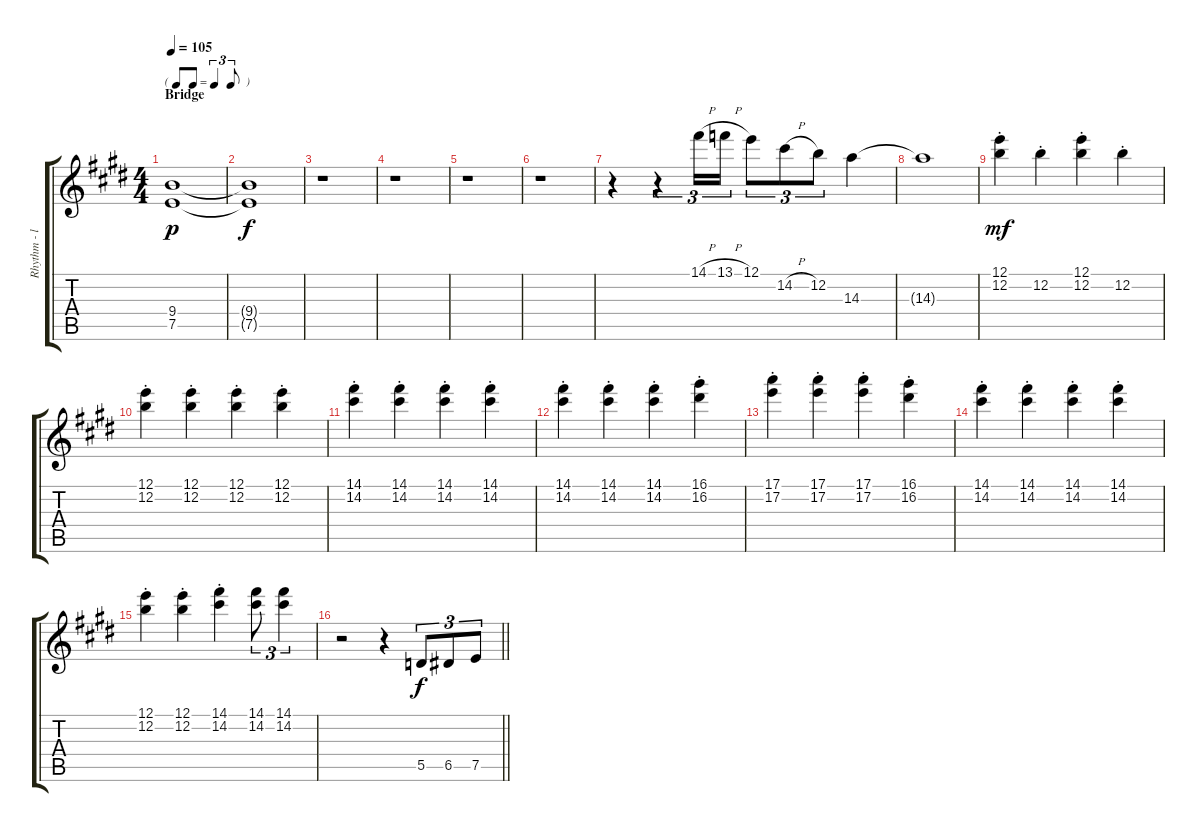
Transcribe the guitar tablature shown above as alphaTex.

\track ("Rhythm - left" "Rhythm - l") {instrument overdrivenguitar}
\staff {score tabs}
\tuning (E4 B3 G3 D3 A2 E2) {hide}
\ts (4 4)
\tf triplet8th
\section ("" "Bridge")
\tempo 105
\clef g2
\ks e
(9.4 7.5).1{dy p} |
\ks c#minor
(9.4{t} 7.5{t}).1{dy f} |
r.1 |
r.1 |
\ks e
r.1 |
\ks c#minor
r.1 |
r.4{volume 4 balance 8 instrument overdrivenguitar} r.4{tu (3 2)} 14.1{h}.16{tu (3 2)} 13.1{h}.16{tu (3 2)} 12.1.8{tu (3 2)} 14.2{h}.8{tu (3 2)} 12.2.8{tu (3 2)} 14.3.4 |
14.3{t}.1 |
(12.1{st} 12.2{st}).4{dy mf volume 5 balance 6 instrument overdrivenguitar} 12.2{st}.4 (12.1{st} 12.2{st}).4 12.2{st}.4 |
(12.1{st} 12.2{st}).4 (12.1{st} 12.2{st}).4 (12.1{st} 12.2{st}).4 (12.1{st} 12.2{st}).4 |
(14.1{st} 14.2{st}).4 (14.1{st} 14.2{st}).4 (14.1{st} 14.2{st}).4 (14.1{st} 14.2{st}).4 |
(14.1{st} 14.2{st}).4 (14.1{st} 14.2{st}).4 (14.1{st} 14.2{st}).4 (16.1{st} 16.2{st}).4 |
(17.1{st} 17.2{st}).4 (17.1{st} 17.2{st}).4 (17.1{st} 17.2{st}).4 (16.1{st} 16.2{st}).4 |
(14.1{st} 14.2{st}).4 (14.1{st} 14.2{st}).4 (14.1{st} 14.2{st}).4 (14.1{st} 14.2{st}).4 |
\ks e
(12.1{st} 12.2{st}).4 (12.1{st} 12.2{st}).4 (14.1{st} 14.2{st}).4 (14.1 14.2).8{tu (3 2)} (14.1 14.2).4{tu (3 2)} |
\barLineRight lightlight
\ks c#minor
r.2{volume 8 balance 0 instrument overdrivenguitar} r.4 5.5.8{tu (3 2) dy f} 6.5.8{tu (3 2)} 7.5.8{tu (3 2)}
